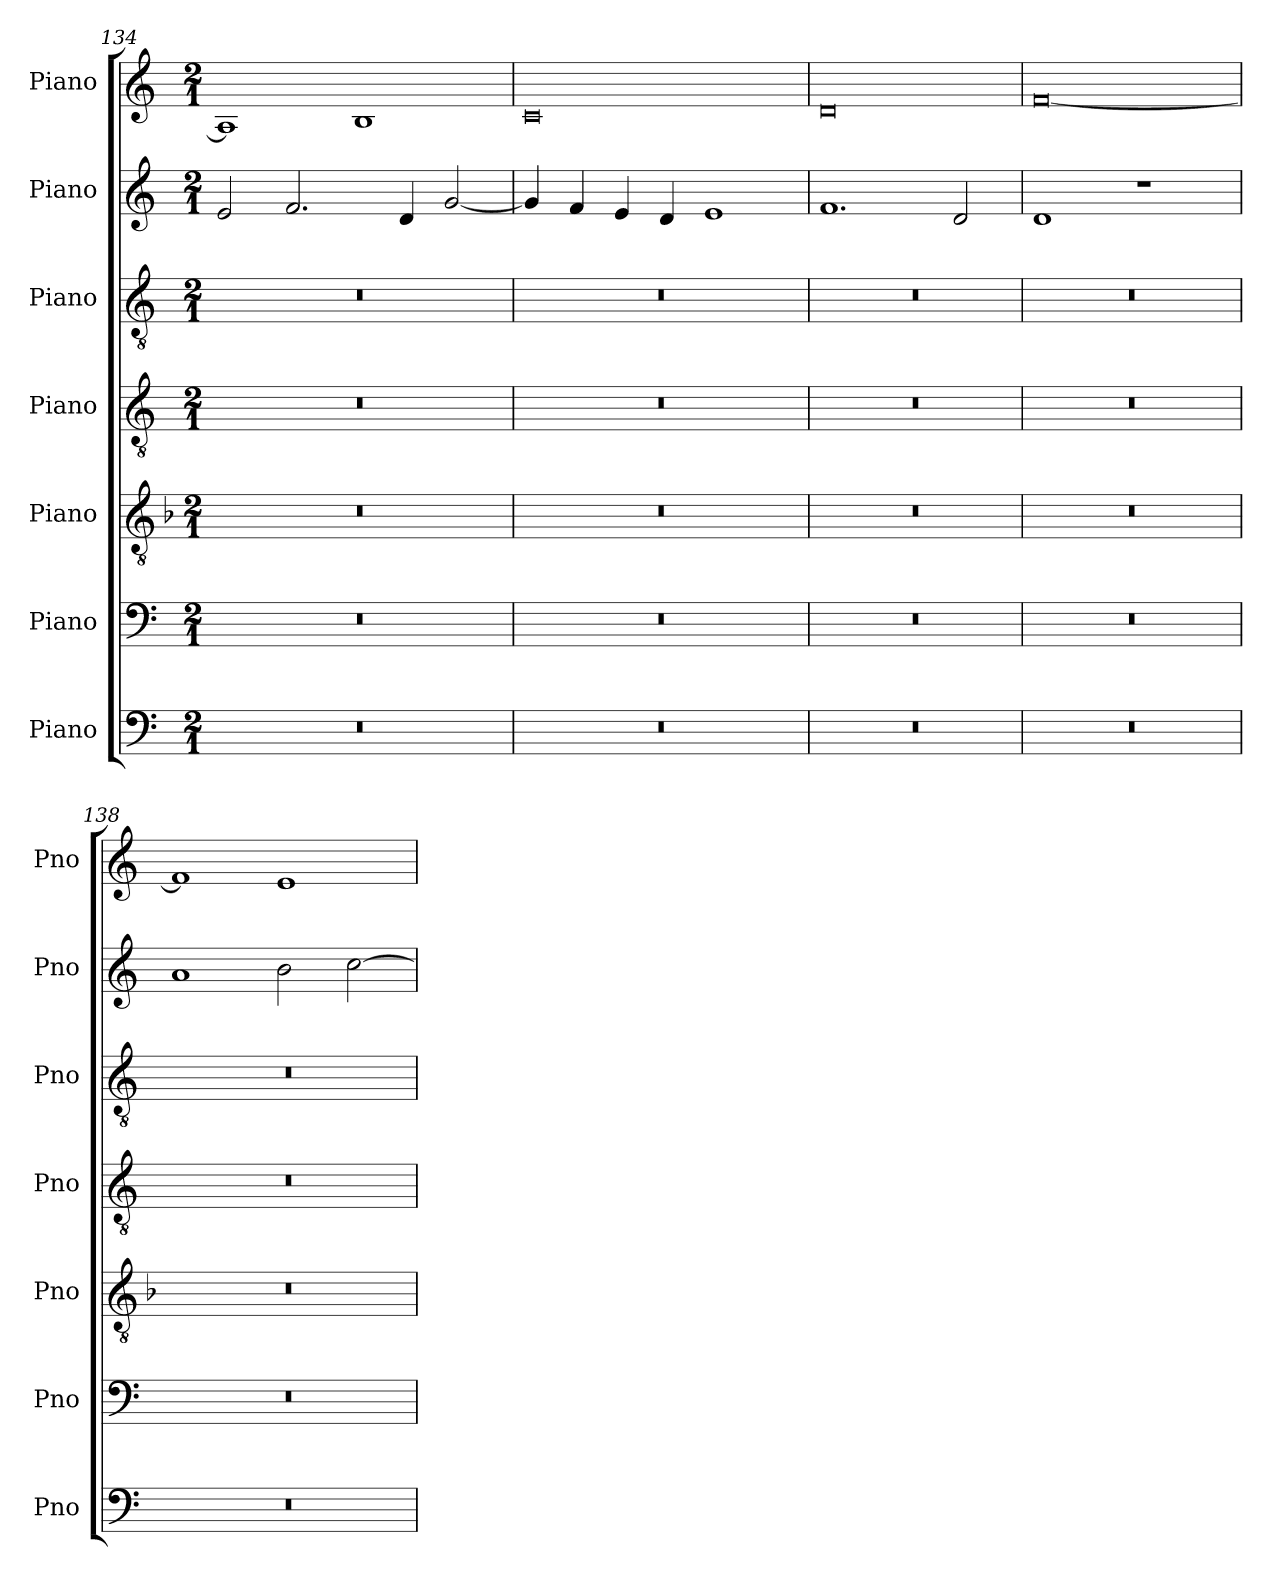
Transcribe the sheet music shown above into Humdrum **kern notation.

**kern	**kern	**kern	**kern	**kern	**kern	**kern
*part7	*part6	*part5	*part4	*part3	*part2	*part1
*staff7	*staff6	*staff5	*staff4	*staff3	*staff2	*staff1
*I"Piano	*I"Piano	*I"Piano	*I"Piano	*I"Piano	*I"Piano	*I"Piano
*I'Pno	*I'Pno	*I'Pno	*I'Pno	*I'Pno	*I'Pno	*I'Pno
*clefF4	*clefF4	*clefGv2	*clefGv2	*clefGv2	*clefG2	*clefG2
*k[]	*k[]	*k[b-]	*k[]	*k[]	*k[]	*k[]
*M2/1	*M2/1	*M2/1	*M2/1	*M2/1	*M2/1	*M2/1
=134	=134	=134	=134	=134	=134	=134
0r	0r	0r	0r	0r	2e/	1A]
.	.	.	.	.	2.f/	.
.	.	.	.	.	.	1B
.	.	.	.	.	4d/	.
.	.	.	.	.	[2g/	.
=135	=135	=135	=135	=135	=135	=135
0r	0r	0r	0r	0r	4g/]	0c
.	.	.	.	.	4f/	.
.	.	.	.	.	4e/	.
.	.	.	.	.	4d/	.
.	.	.	.	.	1e	.
!!LO:LB:g=z
=136	=136	=136	=136	=136	=136	=136
0r	0r	0r	0r	0r	1.f	0d
.	.	.	.	.	2d/	.
=137	=137	=137	=137	=137	=137	=137
0r	0r	0r	0r	0r	1d	[0f
.	.	.	.	.	1r	.
=138	=138	=138	=138	=138	=138	=138
0r	0r	0r	0r	0r	1a	1f]
.	.	.	.	.	2b\	1e
.	.	.	.	.	[2cc\	.
=	=	=	=	=	=	=
*-	*-	*-	*-	*-	*-	*-
